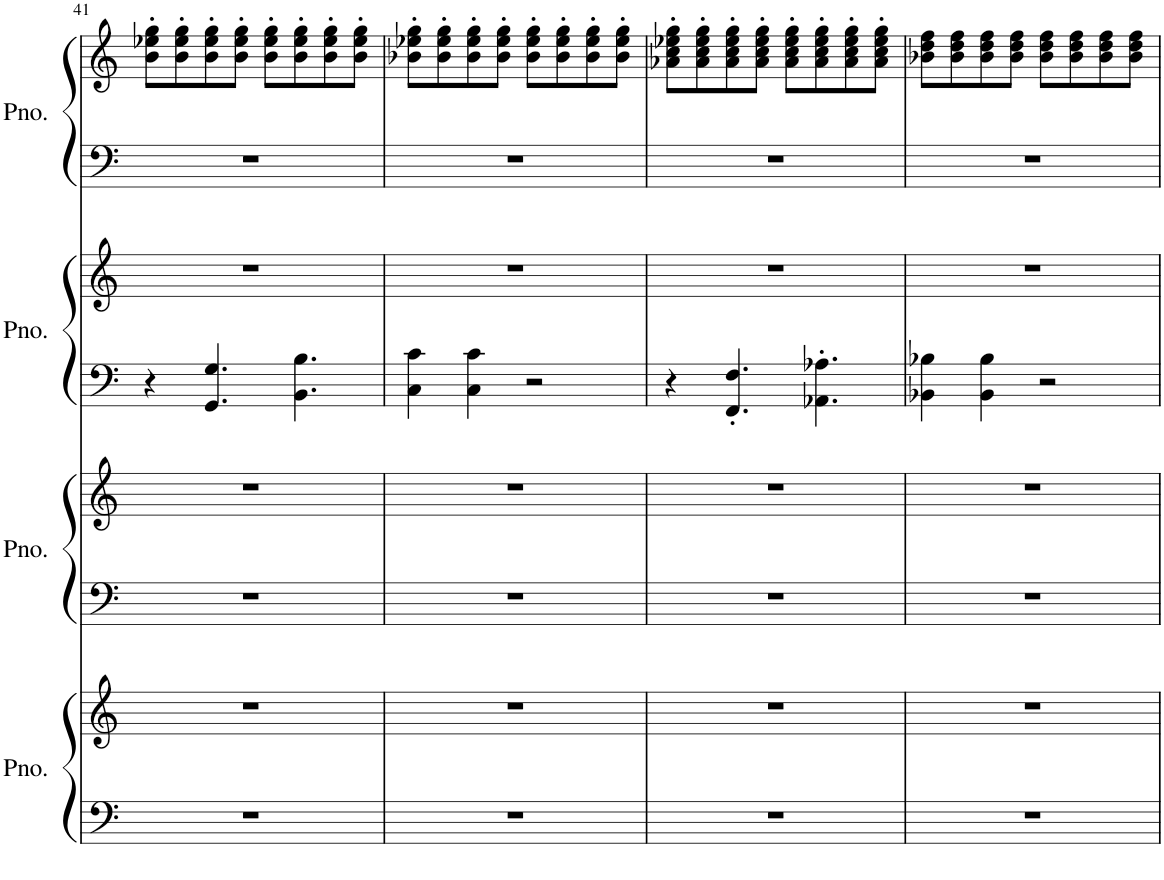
**kern	**kern	**kern	**kern	**kern	**kern	**kern	**kern
*part4	*part4	*part3	*part3	*part2	*part2	*part1	*part1
*staff8	*staff7	*staff6	*staff5	*staff4	*staff3	*staff2	*staff1
*I"Piano	*	*I"Piano	*	*I"Piano	*	*I"Piano	*
*I'Pno.	*	*I'Pno.	*	*I'Pno.	*	*I'Pno.	*
!!LO:PB:g=z
*clefF4	*clefG2	*clefF4	*clefG2	*clefF4	*clefG2	*clefF4	*clefG2
*k[]	*k[]	*k[]	*k[]	*k[]	*k[]	*k[]	*k[]
*M4/4	*M4/4	*M4/4	*M4/4	*M4/4	*M4/4	*M4/4	*M4/4
=41	=41	=41	=41	=41	=41	=41	=41
1r	1r	1r	1r	4r	1r	1r	8b\' 8ee-X\' 8gg\'L
.	.	.	.	.	.	.	8b\' 8ee-\' 8gg\'
.	.	.	.	4.GG/ 4.G/	.	.	8b\' 8ee-\' 8gg\'
.	.	.	.	.	.	.	8b\' 8ee-\' 8gg\'J
.	.	.	.	.	.	.	8b\' 8ee-\' 8gg\'L
.	.	.	.	4.BB\ 4.B\	.	.	8b\' 8ee-\' 8gg\'
.	.	.	.	.	.	.	8b\' 8ee-\' 8gg\'
.	.	.	.	.	.	.	8b\' 8ee-\' 8gg\'J
=42	=42	=42	=42	=42	=42	=42	=42
1r	1r	1r	1r	4C\ 4c\	1r	1r	8b-X\' 8ee-X\' 8gg\'L
.	.	.	.	.	.	.	8b-\' 8ee-\' 8gg\'
.	.	.	.	4C\ 4c\	.	.	8b-\' 8ee-\' 8gg\'
.	.	.	.	.	.	.	8b-\' 8ee-\' 8gg\'J
.	.	.	.	2r	.	.	8b-\' 8ee-\' 8gg\'L
.	.	.	.	.	.	.	8b-\' 8ee-\' 8gg\'
.	.	.	.	.	.	.	8b-\' 8ee-\' 8gg\'
.	.	.	.	.	.	.	8b-\' 8ee-\' 8gg\'J
=43	=43	=43	=43	=43	=43	=43	=43
1r	1r	1r	1r	4r	1r	1r	8a-X\' 8cc\' 8ee-X\' 8gg\'L
.	.	.	.	.	.	.	8a-\' 8cc\' 8ee-\' 8gg\'
.	.	.	.	4.FF/' 4.F/'	.	.	8a-\' 8cc\' 8ee-\' 8gg\'
.	.	.	.	.	.	.	8a-\' 8cc\' 8ee-\' 8gg\'J
.	.	.	.	.	.	.	8a-\' 8cc\' 8ee-\' 8gg\'L
.	.	.	.	4.AA-X\' 4.A-X\'	.	.	8a-\' 8cc\' 8ee-\' 8gg\'
.	.	.	.	.	.	.	8a-\' 8cc\' 8ee-\' 8gg\'
.	.	.	.	.	.	.	8a-\' 8cc\' 8ee-\' 8gg\'J
=44	=44	=44	=44	=44	=44	=44	=44
1r	1r	1r	1r	4BB-X\ 4B-X\	1r	1r	8b-X\ 8dd\ 8ff\L
.	.	.	.	.	.	.	8b-\ 8dd\ 8ff\
.	.	.	.	4BB-\ 4B-\	.	.	8b-\ 8dd\ 8ff\
.	.	.	.	.	.	.	8b-\ 8dd\ 8ff\J
.	.	.	.	2r	.	.	8b-\ 8dd\ 8ff\L
.	.	.	.	.	.	.	8b-\ 8dd\ 8ff\
.	.	.	.	.	.	.	8b-\ 8dd\ 8ff\
.	.	.	.	.	.	.	8b-\ 8dd\ 8ff\J
=	=	=	=	=	=	=	=
*-	*-	*-	*-	*-	*-	*-	*-
